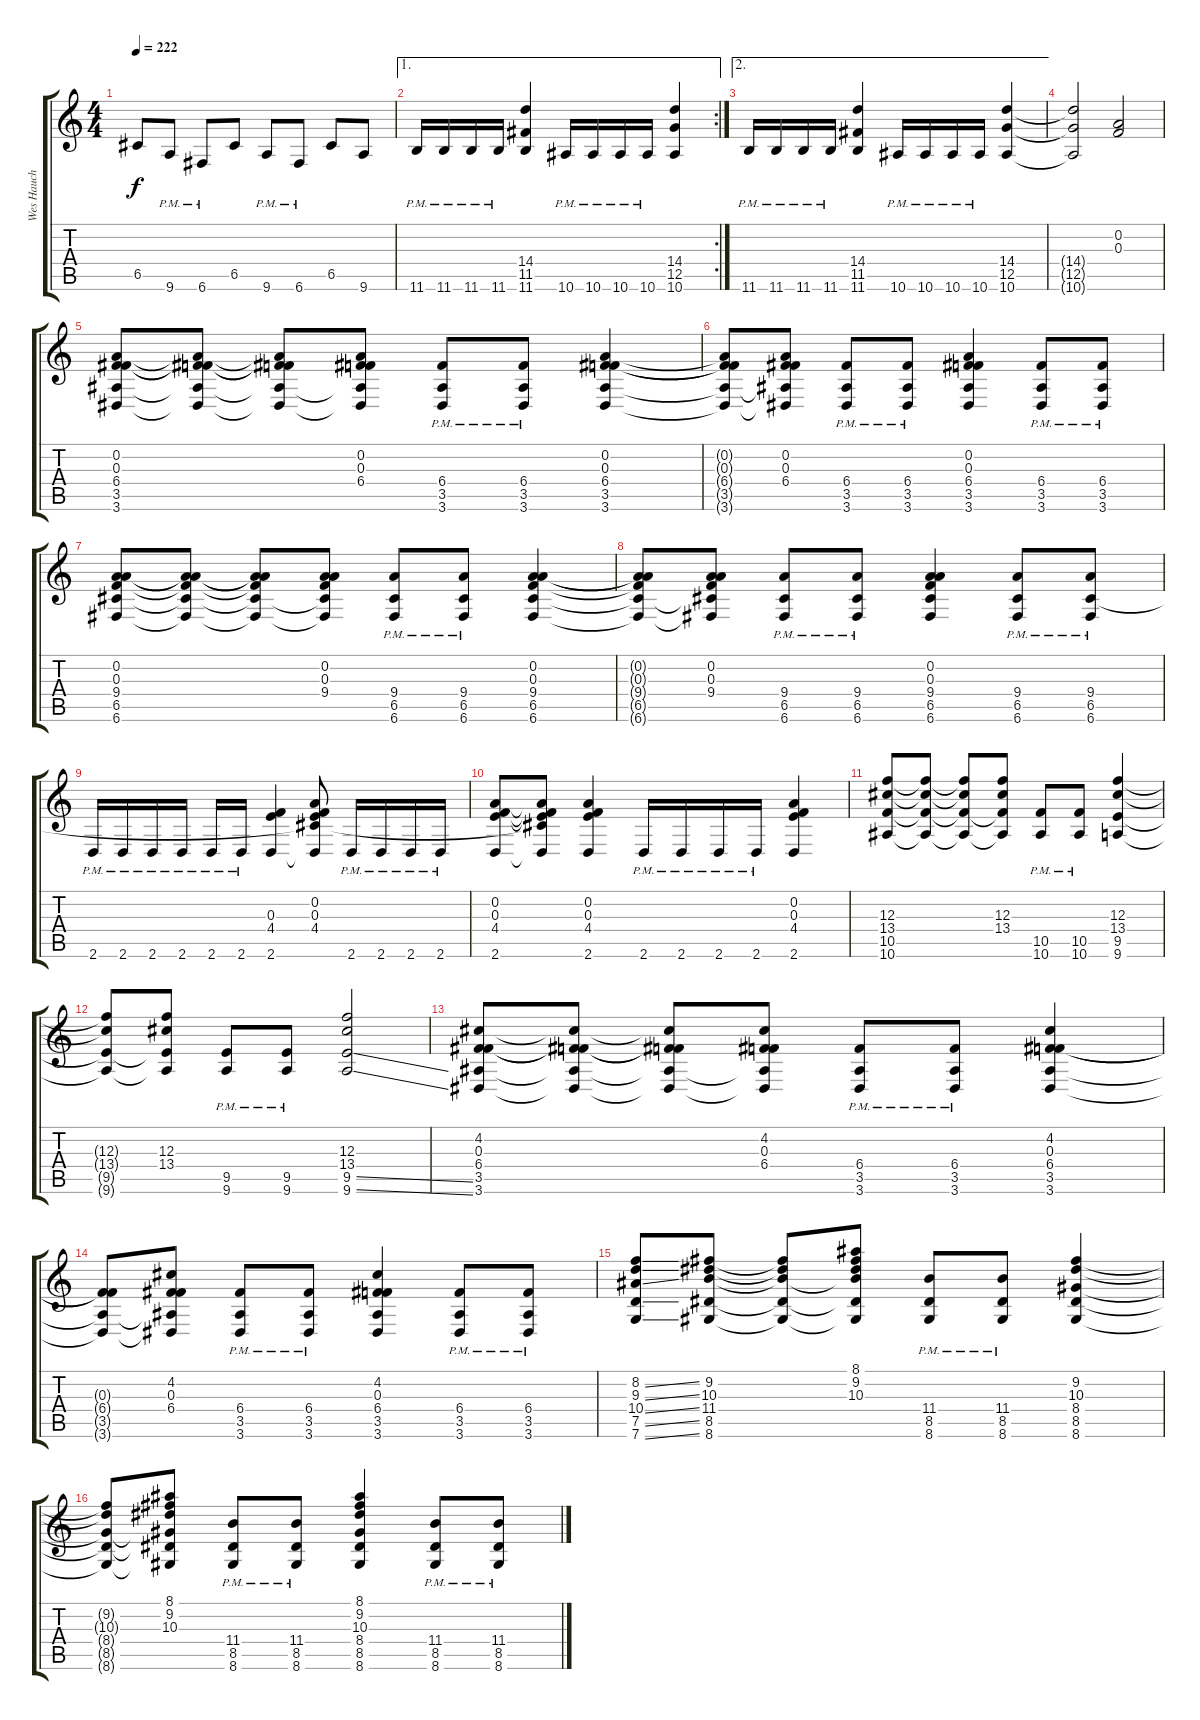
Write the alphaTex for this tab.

\track ("Wes Hauch" "Wes Hauch") {instrument distortionguitar}
\staff {score tabs}
\tuning (D4 A3 F3 C3 G2 C2) {hide}
\ts (4 4)
\tempo 222
\clef g2
\ks c
6.5.8{dy f} 9.6{pm}.8 6.6{pm}.8 6.5.8 9.6{pm}.8 6.6{pm}.8 6.5.8 9.6.8 |
\ae 1
\rc 2
11.6{pm}.16 11.6{pm}.16 11.6{pm}.16 11.6{pm}.16 (14.4 11.5 11.6).4 10.6{pm}.16 10.6{pm}.16 10.6{pm}.16 10.6{pm}.16 (14.4 12.5 10.6).4 |
\ae 2
11.6{pm}.16 11.6{pm}.16 11.6{pm}.16 11.6{pm}.16 (14.4 11.5 11.6).4 10.6{pm}.16 10.6{pm}.16 10.6{pm}.16 10.6{pm}.16 (14.4 12.5 10.6).4 |
(14.4{t} 12.5{t} 10.6{t}).2 (0.2 0.3).2 |
(0.2 0.3 6.4 3.5 3.6).8 (0.2{t} 0.3{t} 6.4{t} 3.5{t} 3.6{t}).8 (0.2{t} 0.3{t} 6.4{t} 3.5{t} 3.6{t}).8 (0.2 0.3 6.4 3.5{t} 3.6{t}).8 (6.4{pm} 3.5{pm} 3.6{pm}).8 (6.4{pm} 3.5{pm} 3.6{pm}).8 (0.2 0.3 6.4 3.5 3.6).4 |
(0.2{t} 0.3{t} 6.4{t} 3.5{t} 3.6{t}).8 (0.2 0.3 6.4 3.5{t} 3.6{t}).8 (6.4{pm} 3.5{pm} 3.6{pm}).8 (6.4{pm} 3.5{pm} 3.6{pm}).8 (0.2 0.3 6.4 3.5 3.6).4 (6.4{pm} 3.5{pm} 3.6{pm}).8 (6.4{pm} 3.5{pm} 3.6{pm}).8 |
(0.2 0.3 9.4 6.5 6.6).8 (0.2{t} 0.3{t} 9.4{t} 6.5{t} 6.6{t}).8 (0.2{t} 0.3{t} 9.4{t} 6.5{t} 6.6{t}).8 (0.2 0.3 9.4 6.5{t} 6.6{t}).8 (9.4{pm} 6.5{pm} 6.6{pm}).8 (9.4{pm} 6.5{pm} 6.6{pm}).8 (0.2 0.3 9.4 6.5 6.6).4 |
(0.2{t} 0.3{t} 9.4{t} 6.5{t} 6.6{t}).8 (0.2 0.3 9.4 6.5{t} 6.6{t}).8 (9.4{pm} 6.5{pm} 6.6{pm}).8 (9.4{pm} 6.5{pm} 6.6{pm}).8 (0.2 0.3 9.4 6.5 6.6).4 (9.4{pm} 6.5{pm} 6.6{pm}).8 (9.4{pm} 6.5{pm} 6.6{pm}).8 |
2.6{pm}.16 2.6{pm}.16 2.6{pm}.16 2.6{pm}.16 2.6{pm}.16 2.6{pm}.16 (0.3 4.4 2.6).4 (0.2 0.3 4.4 6.5{t} 2.6{t}).8 2.6{pm}.16 2.6{pm}.16 2.6{pm}.16 2.6{pm}.16 |
(0.2 0.3 4.4 2.6).8 (0.2{t} 0.3{t} 4.4{t} 6.5{t} 2.6{t}).8 (0.2 0.3 4.4 2.6).4 2.6{pm}.16 2.6{pm}.16 2.6{pm}.16 2.6{pm}.16 (0.2 0.3 4.4 2.6).4 |
(12.3 13.4 10.5 10.6).8 (12.3{t} 13.4{t} 10.5{t} 10.6{t}).8 (12.3{t} 13.4{t} 10.5{t} 10.6{t}).8 (12.3 13.4 10.5{t} 10.6{t}).8 (10.5{pm} 10.6{pm}).8 (10.5{pm} 10.6{pm}).8 (12.3 13.4 9.5 9.6).4 |
(12.3{t} 13.4{t} 9.5{t} 9.6{t}).8 (12.3 13.4 9.5{t} 9.6{t}).8 (9.5{pm} 9.6{pm}).8 (9.5{pm} 9.6{pm}).8 (12.3 13.4 9.5{ss} 9.6{ss}).2 |
(4.2 0.3 6.4 3.5 3.6).8 (4.2{t} 0.3{t} 6.4{t} 3.5{t} 3.6{t}).8 (4.2{t} 0.3{t} 6.4{t} 3.5{t} 3.6{t}).8 (4.2 0.3 6.4 3.5{t} 3.6{t}).8 (6.4{pm} 3.5{pm} 3.6{pm}).8 (6.4{pm} 3.5{pm} 3.6{pm}).8 (4.2 0.3 6.4 3.5 3.6).4 |
(0.3{t} 6.4{t} 3.5{t} 3.6{t}).8 (4.2 0.3 6.4 3.5{t} 3.6{t}).8 (6.4{pm} 3.5{pm} 3.6{pm}).8 (6.4{pm} 3.5{pm} 3.6{pm}).8 (4.2 0.3 6.4 3.5 3.6).4 (6.4{pm} 3.5{pm} 3.6{pm}).8 (6.4{pm} 3.5{pm} 3.6{pm}).8 |
(8.2{ss} 9.3{ss} 10.4{ss} 7.5{ss} 7.6{ss}).8 (9.2 10.3 11.4 8.5 8.6).8 (9.2{t} 10.3{t} 11.4{t} 8.5{t} 8.6{t}).8 (8.1 9.2 10.3 11.4{t} 8.5{t} 8.6{t}).8 (11.4{pm} 8.5{pm} 8.6{pm}).8 (11.4{pm} 8.5{pm} 8.6{pm}).8 (9.2 10.3 8.4 8.5 8.6).4 |
(9.2{t} 10.3{t} 8.4{t} 8.5{t} 8.6{t}).8 (8.1 9.2 10.3 8.4{t} 8.5{t} 8.6{t}).8 (11.4{pm} 8.5{pm} 8.6{pm}).8 (11.4{pm} 8.5{pm} 8.6{pm}).8 (8.1 9.2 10.3 8.4 8.5 8.6).4 (11.4{pm} 8.5{pm} 8.6{pm}).8 (11.4{pm} 8.5{pm} 8.6{pm}).8
